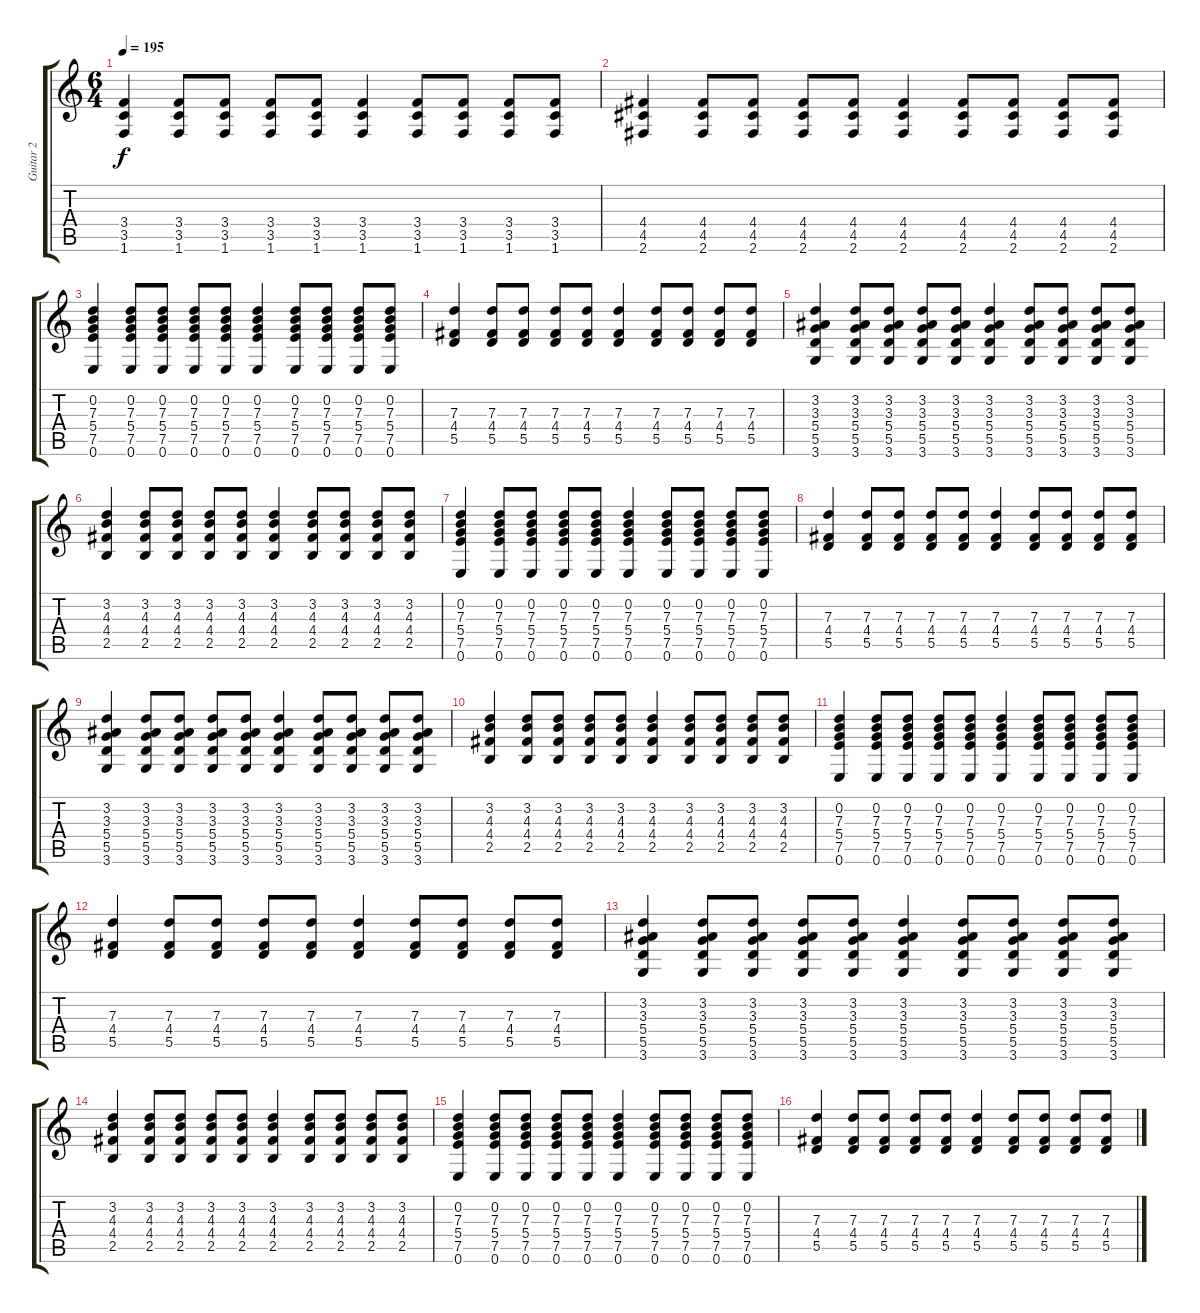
\track ("Guitar 2" "Guitar 2") {instrument distortionguitar}
\staff {score tabs}
\tuning (E4 B3 G3 D3 A2 E2) {hide}
\ts (6 4)
\tempo 195
\clef g2
\ks c
(3.4 3.5 1.6).4{dy f} (3.4 3.5 1.6).8 (3.4 3.5 1.6).8 (3.4 3.5 1.6).8 (3.4 3.5 1.6).8 (3.4 3.5 1.6).4 (3.4 3.5 1.6).8 (3.4 3.5 1.6).8 (3.4 3.5 1.6).8 (3.4 3.5 1.6).8 |
(4.4 4.5 2.6).4 (4.4 4.5 2.6).8 (4.4 4.5 2.6).8 (4.4 4.5 2.6).8 (4.4 4.5 2.6).8 (4.4 4.5 2.6).4 (4.4 4.5 2.6).8 (4.4 4.5 2.6).8 (4.4 4.5 2.6).8 (4.4 4.5 2.6).8 |
(0.2 7.3 5.4 7.5 0.6).4 (0.2 7.3 5.4 7.5 0.6).8 (0.2 7.3 5.4 7.5 0.6).8 (0.2 7.3 5.4 7.5 0.6).8 (0.2 7.3 5.4 7.5 0.6).8 (0.2 7.3 5.4 7.5 0.6).4 (0.2 7.3 5.4 7.5 0.6).8 (0.2 7.3 5.4 7.5 0.6).8 (0.2 7.3 5.4 7.5 0.6).8 (0.2 7.3 5.4 7.5 0.6).8 |
(7.3 4.4 5.5).4 (7.3 4.4 5.5).8 (7.3 4.4 5.5).8 (7.3 4.4 5.5).8 (7.3 4.4 5.5).8 (7.3 4.4 5.5).4 (7.3 4.4 5.5).8 (7.3 4.4 5.5).8 (7.3 4.4 5.5).8 (7.3 4.4 5.5).8 |
(3.2 3.3 5.4 5.5 3.6).4 (3.2 3.3 5.4 5.5 3.6).8 (3.2 3.3 5.4 5.5 3.6).8 (3.2 3.3 5.4 5.5 3.6).8 (3.2 3.3 5.4 5.5 3.6).8 (3.2 3.3 5.4 5.5 3.6).4 (3.2 3.3 5.4 5.5 3.6).8 (3.2 3.3 5.4 5.5 3.6).8 (3.2 3.3 5.4 5.5 3.6).8 (3.2 3.3 5.4 5.5 3.6).8 |
(3.2 4.3 4.4 2.5).4 (3.2 4.3 4.4 2.5).8 (3.2 4.3 4.4 2.5).8 (3.2 4.3 4.4 2.5).8 (3.2 4.3 4.4 2.5).8 (3.2 4.3 4.4 2.5).4 (3.2 4.3 4.4 2.5).8 (3.2 4.3 4.4 2.5).8 (3.2 4.3 4.4 2.5).8 (3.2 4.3 4.4 2.5).8 |
(0.2 7.3 5.4 7.5 0.6).4 (0.2 7.3 5.4 7.5 0.6).8 (0.2 7.3 5.4 7.5 0.6).8 (0.2 7.3 5.4 7.5 0.6).8 (0.2 7.3 5.4 7.5 0.6).8 (0.2 7.3 5.4 7.5 0.6).4 (0.2 7.3 5.4 7.5 0.6).8 (0.2 7.3 5.4 7.5 0.6).8 (0.2 7.3 5.4 7.5 0.6).8 (0.2 7.3 5.4 7.5 0.6).8 |
(7.3 4.4 5.5).4 (7.3 4.4 5.5).8 (7.3 4.4 5.5).8 (7.3 4.4 5.5).8 (7.3 4.4 5.5).8 (7.3 4.4 5.5).4 (7.3 4.4 5.5).8 (7.3 4.4 5.5).8 (7.3 4.4 5.5).8 (7.3 4.4 5.5).8 |
(3.2 3.3 5.4 5.5 3.6).4 (3.2 3.3 5.4 5.5 3.6).8 (3.2 3.3 5.4 5.5 3.6).8 (3.2 3.3 5.4 5.5 3.6).8 (3.2 3.3 5.4 5.5 3.6).8 (3.2 3.3 5.4 5.5 3.6).4 (3.2 3.3 5.4 5.5 3.6).8 (3.2 3.3 5.4 5.5 3.6).8 (3.2 3.3 5.4 5.5 3.6).8 (3.2 3.3 5.4 5.5 3.6).8 |
(3.2 4.3 4.4 2.5).4 (3.2 4.3 4.4 2.5).8 (3.2 4.3 4.4 2.5).8 (3.2 4.3 4.4 2.5).8 (3.2 4.3 4.4 2.5).8 (3.2 4.3 4.4 2.5).4 (3.2 4.3 4.4 2.5).8 (3.2 4.3 4.4 2.5).8 (3.2 4.3 4.4 2.5).8 (3.2 4.3 4.4 2.5).8 |
(0.2 7.3 5.4 7.5 0.6).4 (0.2 7.3 5.4 7.5 0.6).8 (0.2 7.3 5.4 7.5 0.6).8 (0.2 7.3 5.4 7.5 0.6).8 (0.2 7.3 5.4 7.5 0.6).8 (0.2 7.3 5.4 7.5 0.6).4 (0.2 7.3 5.4 7.5 0.6).8 (0.2 7.3 5.4 7.5 0.6).8 (0.2 7.3 5.4 7.5 0.6).8 (0.2 7.3 5.4 7.5 0.6).8 |
(7.3 4.4 5.5).4 (7.3 4.4 5.5).8 (7.3 4.4 5.5).8 (7.3 4.4 5.5).8 (7.3 4.4 5.5).8 (7.3 4.4 5.5).4 (7.3 4.4 5.5).8 (7.3 4.4 5.5).8 (7.3 4.4 5.5).8 (7.3 4.4 5.5).8 |
(3.2 3.3 5.4 5.5 3.6).4 (3.2 3.3 5.4 5.5 3.6).8 (3.2 3.3 5.4 5.5 3.6).8 (3.2 3.3 5.4 5.5 3.6).8 (3.2 3.3 5.4 5.5 3.6).8 (3.2 3.3 5.4 5.5 3.6).4 (3.2 3.3 5.4 5.5 3.6).8 (3.2 3.3 5.4 5.5 3.6).8 (3.2 3.3 5.4 5.5 3.6).8 (3.2 3.3 5.4 5.5 3.6).8 |
(3.2 4.3 4.4 2.5).4 (3.2 4.3 4.4 2.5).8 (3.2 4.3 4.4 2.5).8 (3.2 4.3 4.4 2.5).8 (3.2 4.3 4.4 2.5).8 (3.2 4.3 4.4 2.5).4 (3.2 4.3 4.4 2.5).8 (3.2 4.3 4.4 2.5).8 (3.2 4.3 4.4 2.5).8 (3.2 4.3 4.4 2.5).8 |
(0.2 7.3 5.4 7.5 0.6).4 (0.2 7.3 5.4 7.5 0.6).8 (0.2 7.3 5.4 7.5 0.6).8 (0.2 7.3 5.4 7.5 0.6).8 (0.2 7.3 5.4 7.5 0.6).8 (0.2 7.3 5.4 7.5 0.6).4 (0.2 7.3 5.4 7.5 0.6).8 (0.2 7.3 5.4 7.5 0.6).8 (0.2 7.3 5.4 7.5 0.6).8 (0.2 7.3 5.4 7.5 0.6).8 |
(7.3 4.4 5.5).4 (7.3 4.4 5.5).8 (7.3 4.4 5.5).8 (7.3 4.4 5.5).8 (7.3 4.4 5.5).8 (7.3 4.4 5.5).4 (7.3 4.4 5.5).8 (7.3 4.4 5.5).8 (7.3 4.4 5.5).8 (7.3 4.4 5.5).8
